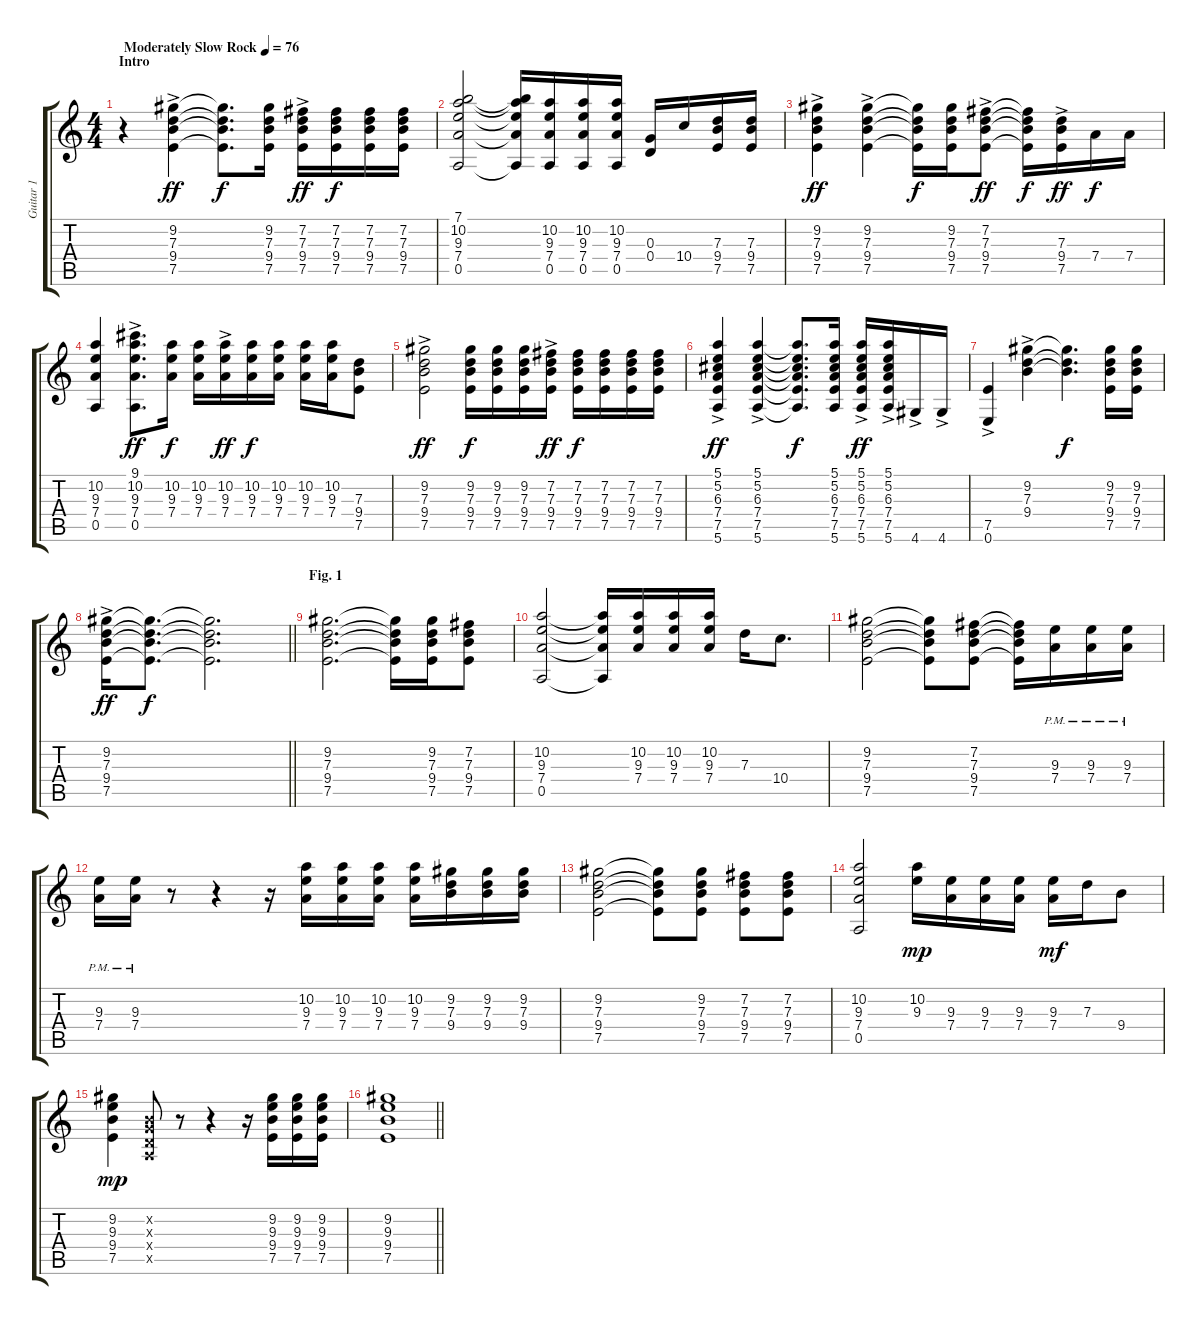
\track ("Guitar 1" "Guitar 1") {instrument electricguitarclean}
\staff {score tabs}
\tuning (E4 B3 G3 D3 A2 E2) {hide}
\ts (4 4)
\section ("" "Intro")
\tempo (76 "Moderately Slow Rock")
\clef g2
\ks c
r.4{dy ff instrument electricguitarclean} (9.2{ac} 7.3{ac} 9.4{ac} 7.5{ac}).4 (9.2{t} 7.3{t} 9.4{t} 7.5{t}).8{d dy f} (9.2 7.3 9.4 7.5).16 (7.2{ac} 7.3{ac} 9.4{ac} 7.5{ac}).16{dy ff} (7.2 7.3 9.4 7.5).16{dy f} (7.2 7.3 9.4 7.5).16 (7.2 7.3 9.4 7.5).16 |
(7.1 10.2 9.3 7.4 0.5).2 (7.1{t} 10.2{t} 9.3{t} 7.4{t} 0.5{t}).16 (10.2 9.3 7.4 0.5).16 (10.2 9.3 7.4 0.5).16 (10.2 9.3 7.4 0.5).16 (0.3 0.4).16 10.4.16 (7.3 9.4 7.5).16 (7.3 9.4 7.5).16 |
(9.2{ac} 7.3 9.4 7.5).4{dy ff} (9.2 7.3 9.4 7.5{ac}).4 (9.2{t} 7.3{t} 9.4{t} 7.5{t}).16{dy f} (9.2 7.3 9.4 7.5).16 (7.2 7.3 9.4 7.5{ac}).8{dy ff} (7.2{t} 7.3{t} 9.4{t} 7.5{t}).16{dy f} (7.3{ac} 9.4 7.5).16{dy ff} 7.4.16{dy f} 7.4.16 |
(10.2 9.3 7.4 0.5).4 (9.1 10.2 9.3 7.4 0.5{ac}).8{d dy ff} (10.2 9.3 7.4).16{dy f} (10.2 9.3 7.4).16 (10.2 9.3 7.4{ac}).16{dy ff} (10.2 9.3 7.4).16{dy f} (10.2 9.3 7.4).16 (10.2 9.3 7.4).16 (10.2 9.3 7.4).16 (7.3 9.4 7.5).8 |
(9.2{ac} 7.3 9.4 7.5).2{dy ff} (9.2 7.3 9.4 7.5).16{dy f} (9.2 7.3 9.4 7.5).16 (9.2 7.3 9.4 7.5).16 (7.2{ac} 7.3 9.4 7.5).16{dy ff} (7.2 7.3 9.4 7.5).16{dy f} (7.2 7.3 9.4 7.5).16 (7.2 7.3 9.4 7.5).16 (7.2 7.3 9.4 7.5).16 |
(5.1{ac} 5.2 6.3 7.4 7.5 5.6).4{dy ff} (5.1{ac} 5.2 6.3 7.4 7.5 5.6).4 (5.1{t} 5.2{t} 6.3{t} 7.4{t} 7.5{t} 5.6{t}).8{d dy f} (5.1 5.2 6.3 7.4 7.5 5.6).16 (5.1{ac} 5.2{ac} 6.3{ac} 7.4{ac} 7.5{ac} 5.6{ac}).16{dy ff} (5.1{ac} 5.2{ac} 6.3{ac} 7.4{ac} 7.5{ac} 5.6{ac}).16 4.6{ac}.16 4.6{ac}.16 |
(7.5{ac} 0.6{ac}).4 (9.2{ac} 7.3{ac} 9.4{ac}).4 (9.2{t} 7.3{t} 9.4{t}).4{d dy f} (9.2 7.3 9.4 7.5).16 (9.2 7.3 9.4 7.5).16 |
\barLineRight lightlight
(9.2{ac} 7.3 9.4 7.5).16{dy ff} (9.2{t} 7.3{t} 9.4{t} 7.5{t}).8{d dy f} (9.2{t} 7.3{t} 9.4{t} 7.5{t}).2{d} |
\section ("" "Fig. 1")
(9.2 7.3 9.4 7.5).2{d} (9.2{t} 7.3{t} 9.4{t} 7.5{t}).16 (9.2 7.3 9.4 7.5).16 (7.2 7.3 9.4 7.5).8 |
(10.2 9.3 7.4 0.5).2 (10.2{t} 9.3{t} 7.4{t} 0.5{t}).16 (10.2 9.3 7.4).16 (10.2 9.3 7.4).16 (10.2 9.3 7.4).16 7.3.16 10.4.8{d} |
(9.2 7.3 9.4 7.5).2 (9.2{t} 7.3{t} 9.4{t} 7.5{t}).8 (7.2 7.3 9.4 7.5).8 (7.2{t} 7.3{t} 9.4{t} 7.5{t}).16 (9.3{pm} 7.4{pm}).16 (9.3{pm} 7.4{pm}).16 (9.3{pm} 7.4{pm}).16 |
(9.3{pm} 7.4{pm}).16 (9.3{pm} 7.4{pm}).16 r.8 r.4 r.16 (10.2 9.3 7.4).16 (10.2 9.3 7.4).16 (10.2 9.3 7.4).16 (10.2 9.3 7.4).16 (9.2 7.3 9.4).16 (9.2 7.3 9.4).16 (9.2 7.3 9.4).16 |
(9.2 7.3 9.4 7.5).2 (9.2{t} 7.3{t} 9.4{t} 7.5{t}).8 (9.2 7.3 9.4 7.5).8 (7.2 7.3 9.4 7.5).8 (7.2 7.3 9.4 7.5).8 |
(10.2 9.3 7.4 0.5).2 (10.2 9.3).16{dy mp} (9.3 7.4).16 (9.3 7.4).16 (9.3 7.4).16 (9.3 7.4).16{dy mf} 7.3.16 9.4.8 |
(9.2 9.3 9.4 7.5).4{dy mp} (0.2{x} 0.3{x} 0.4{x} 0.5{x}).8 r.8 r.4 r.16 (9.2 9.3 9.4 7.5).16 (9.2 9.3 9.4 7.5).16 (9.2 9.3 9.4 7.5).16 |
\barLineRight lightlight
(9.2 9.3 9.4 7.5).1
